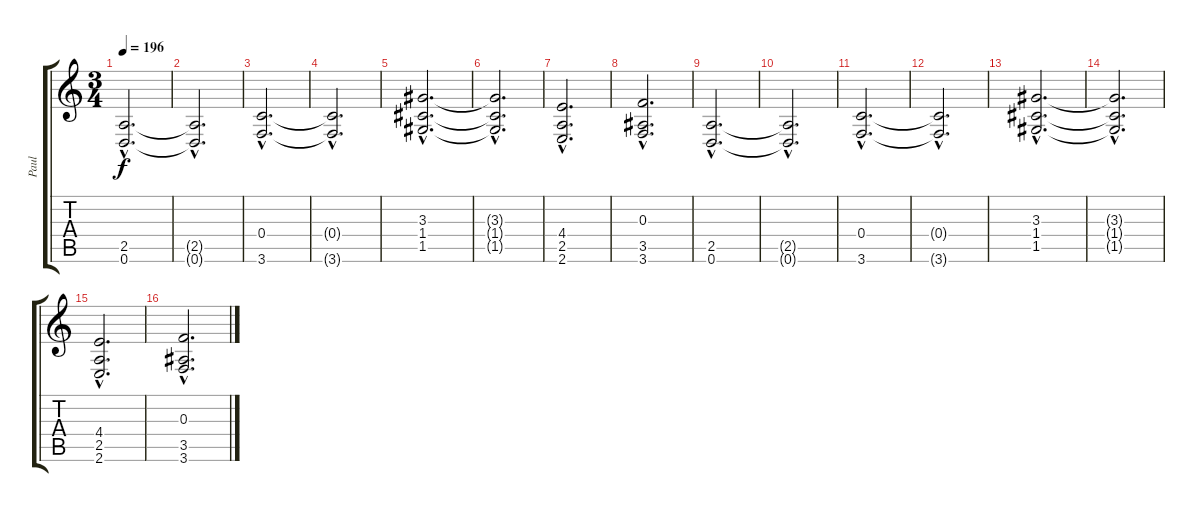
\track ("Paul" "Paul") {instrument distortionguitar}
\staff {score tabs}
\tuning (D4 A3 F3 C3 G2 D2) {hide}
\ts (3 4)
\tempo 196
\clef g2
\ks c
(2.5{hac} 0.6{hac}).2{d dy f} |
(2.5{hac t} 0.6{hac t}).2{d} |
(0.4{hac} 3.6{hac}).2{d} |
(0.4{hac t} 3.6{hac t}).2{d} |
(3.3{hac} 1.4{hac} 1.5{hac}).2{d} |
(3.3{hac t} 1.4{hac t} 1.5{hac t}).2{d} |
(4.4{hac} 2.5{hac} 2.6{hac}).2{d} |
(0.3{hac} 3.5{hac} 3.6{hac}).2{d} |
(2.5{hac} 0.6{hac}).2{d} |
(2.5{hac t} 0.6{hac t}).2{d} |
(0.4{hac} 3.6{hac}).2{d} |
(0.4{hac t} 3.6{hac t}).2{d} |
(3.3{hac} 1.4{hac} 1.5{hac}).2{d} |
(3.3{hac t} 1.4{hac t} 1.5{hac t}).2{d} |
(4.4{hac} 2.5{hac} 2.6{hac}).2{d} |
(0.3{hac} 3.5{hac} 3.6{hac}).2{d}
